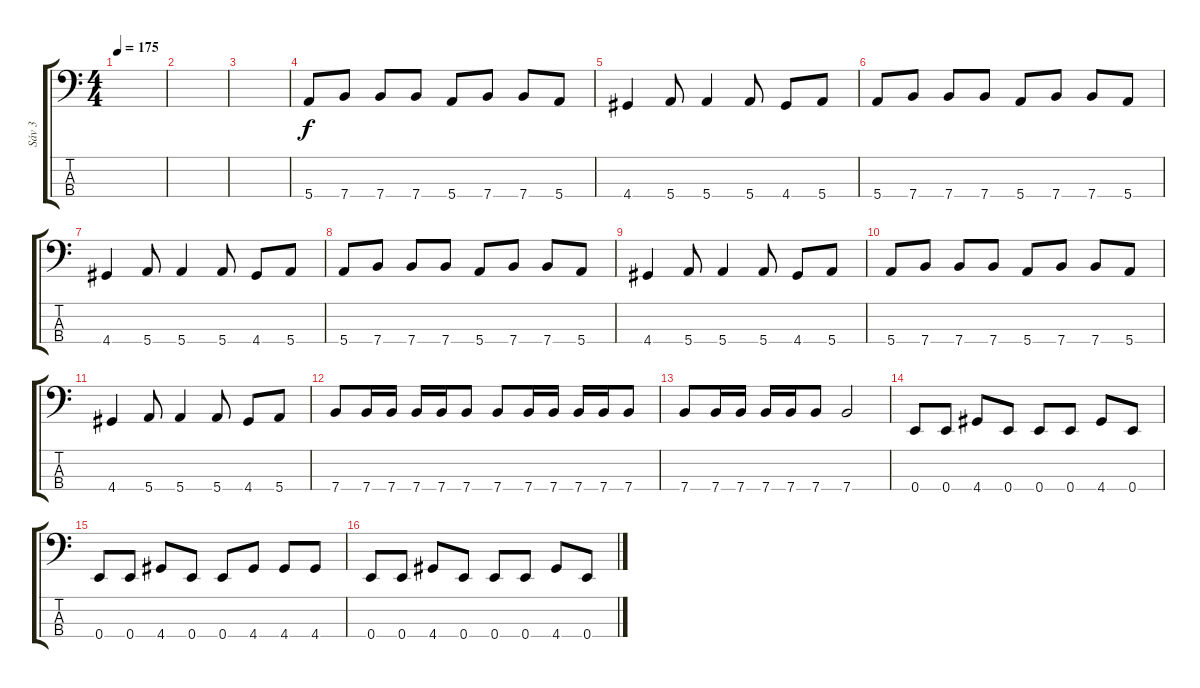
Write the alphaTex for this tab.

\track ("Sáv 3" "Sáv 3") {instrument electricbassfinger}
\staff {score tabs}
\tuning (G2 D2 A1 E1) {hide}
\ts (4 4)
\tempo 175
\clef f4
\ks c
|
|
|
5.4.8 7.4.8 7.4.8 7.4.8 5.4.8 7.4.8 7.4.8 5.4.8 |
4.4.4 5.4.8 5.4.4 5.4.8 4.4.8 5.4.8 |
5.4.8 7.4.8 7.4.8 7.4.8 5.4.8 7.4.8 7.4.8 5.4.8 |
4.4.4 5.4.8 5.4.4 5.4.8 4.4.8 5.4.8 |
5.4.8 7.4.8 7.4.8 7.4.8 5.4.8 7.4.8 7.4.8 5.4.8 |
4.4.4 5.4.8 5.4.4 5.4.8 4.4.8 5.4.8 |
5.4.8 7.4.8 7.4.8 7.4.8 5.4.8 7.4.8 7.4.8 5.4.8 |
4.4.4 5.4.8 5.4.4 5.4.8 4.4.8 5.4.8 |
7.4.8 7.4.16 7.4.16 7.4.16 7.4.16 7.4.8 7.4.8 7.4.16 7.4.16 7.4.16 7.4.16 7.4.8 |
7.4.8 7.4.16 7.4.16 7.4.16 7.4.16 7.4.8 7.4.2 |
0.4.8 0.4.8 4.4.8 0.4.8 0.4.8 0.4.8 4.4.8 0.4.8 |
0.4.8 0.4.8 4.4.8 0.4.8 0.4.8 4.4.8 4.4.8 4.4.8 |
0.4.8 0.4.8 4.4.8 0.4.8 0.4.8 0.4.8 4.4.8 0.4.8
